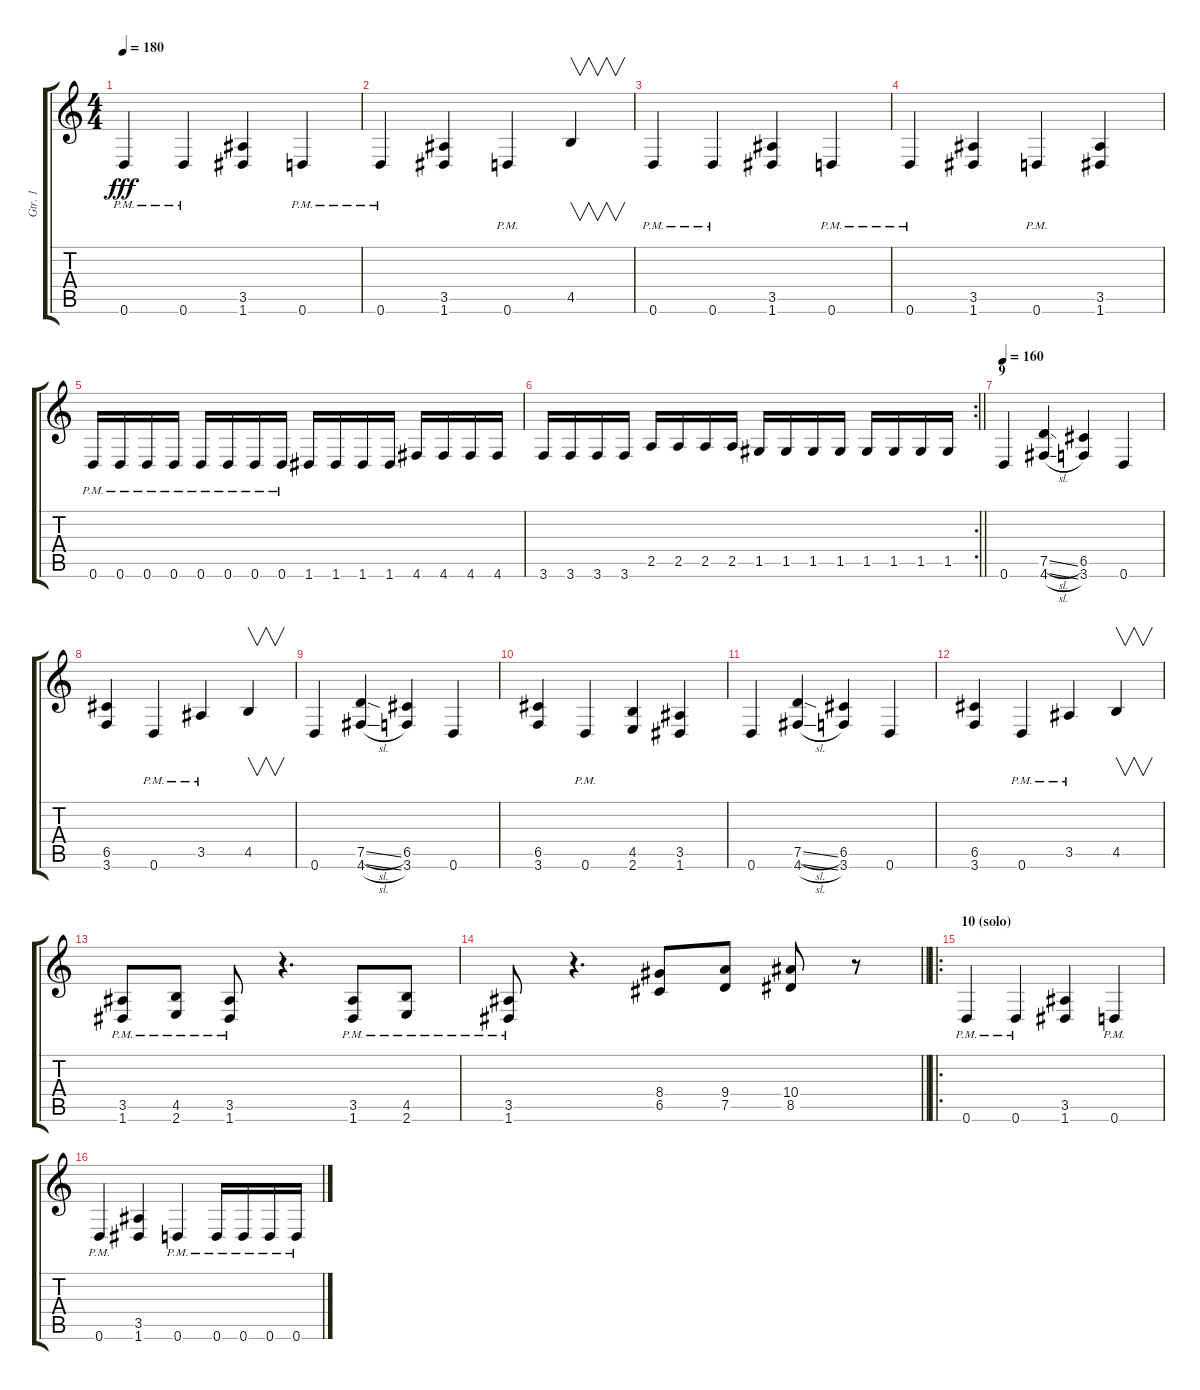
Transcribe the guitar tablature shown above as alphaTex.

\track ("Gtr. 1" "Gtr. 1") {instrument distortionguitar}
\staff {score tabs}
\tuning (D4 A3 F3 C3 G2 D2) {hide}
\ts (4 4)
\tempo 180
\clef g2
\ks c
0.6{pm}.4{dy fff} 0.6{pm}.4 (3.5 1.6).4 0.6{pm}.4 |
0.6{pm}.4 (3.5 1.6).4 0.6{pm}.4 4.5.4{v instrument guitarharmonics} |
0.6{pm}.4{instrument distortionguitar} 0.6{pm}.4 (3.5 1.6).4 0.6{pm}.4 |
0.6{pm}.4 (3.5 1.6).4 0.6{pm}.4 (3.5 1.6).4 |
0.6{pm}.16 0.6{pm}.16 0.6{pm}.16 0.6{pm}.16 0.6{pm}.16 0.6{pm}.16 0.6{pm}.16 0.6{pm}.16 1.6.16 1.6.16 1.6.16 1.6.16 4.6.16 4.6.16 4.6.16 4.6.16 |
\rc 2
\barLineRight lightlight
3.6.16 3.6.16 3.6.16 3.6.16 2.5.16 2.5.16 2.5.16 2.5.16 1.5.16 1.5.16 1.5.16 1.5.16 1.5.16 1.5.16 1.5.16 1.5.16 |
\section ("" "9")
\tempo 160
0.6.4 (7.5{sl} 4.6{sl}).4 (6.5 3.6).4 0.6.4 |
(6.5 3.6).4 0.6{pm}.4 3.5{pm}.4 4.5.4{v instrument guitarharmonics} |
0.6.4{instrument distortionguitar} (7.5{sl} 4.6{sl}).4 (6.5 3.6).4 0.6.4 |
(6.5 3.6).4 0.6{pm}.4 (4.5 2.6).4 (3.5 1.6).4 |
0.6.4{instrument distortionguitar} (7.5{sl} 4.6{sl}).4 (6.5 3.6).4 0.6.4 |
(6.5 3.6).4 0.6{pm}.4 3.5{pm}.4 4.5.4{v instrument guitarharmonics} |
(3.5{pm} 1.6{pm}).8{instrument distortionguitar} (4.5{pm} 2.6{pm}).8 (3.5{pm} 1.6{pm}).8 r.4{d} (3.5{pm} 1.6{pm}).8 (4.5{pm} 2.6{pm}).8 |
\barLineRight lightlight
(3.5{pm} 1.6{pm}).8 r.4{d} (8.4 6.5).8 (9.4 7.5).8 (10.4 8.5).8 r.8 |
\ro
\section ("" "10 (solo)")
0.6{pm}.4 0.6{pm}.4 (3.5 1.6).4 0.6{pm}.4 |
0.6{pm}.4 (3.5 1.6).4 0.6{pm}.4 0.6{pm}.16 0.6{pm}.16 0.6{pm}.16 0.6{pm}.16
